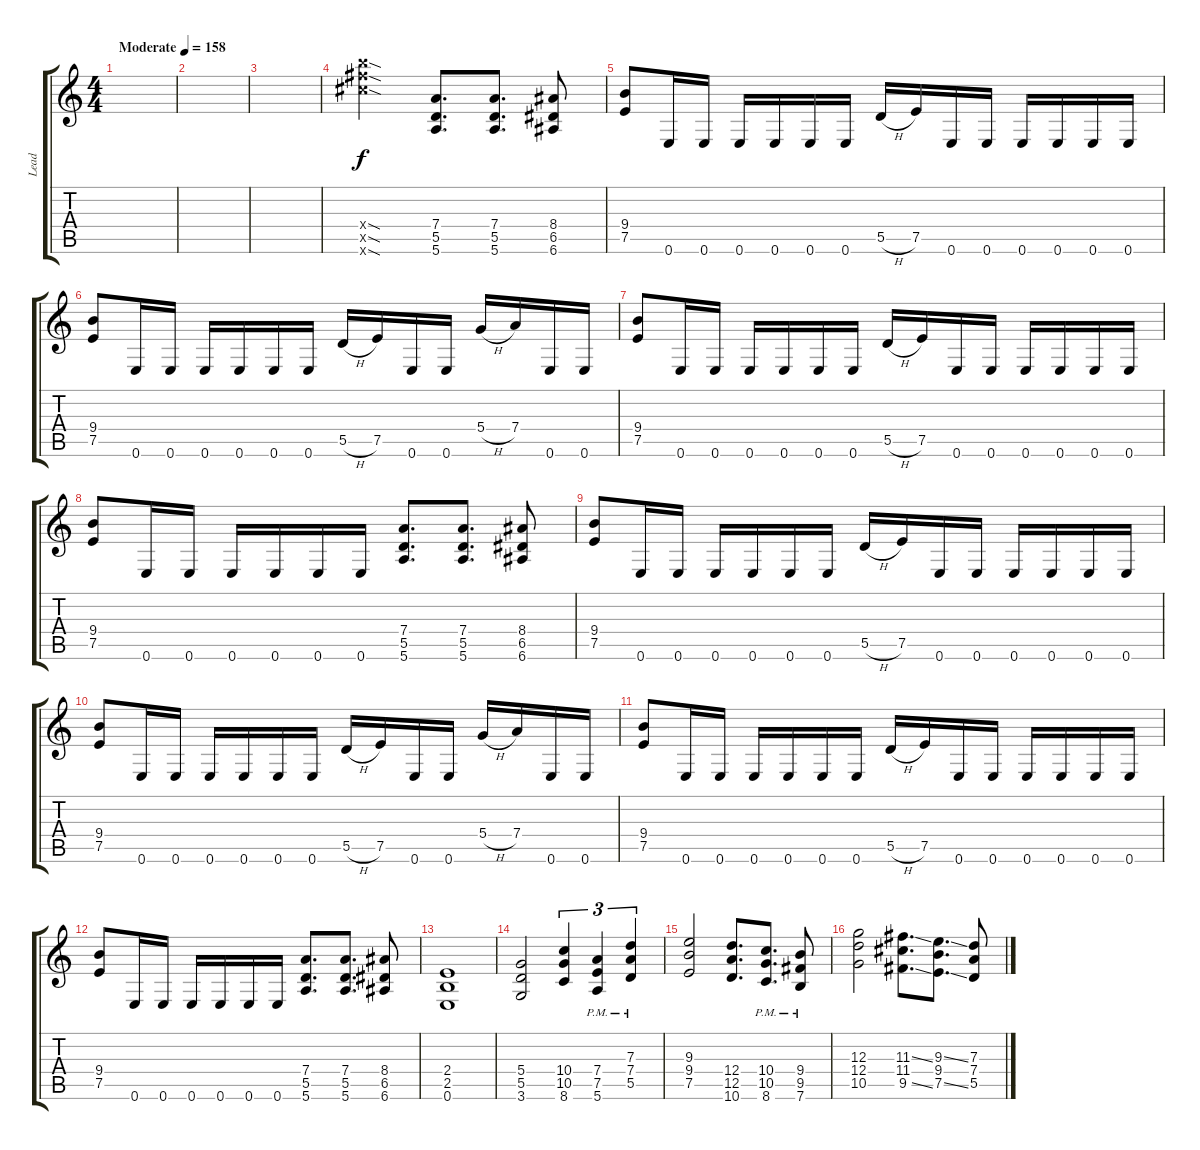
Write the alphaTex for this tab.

\track ("Lead" "Lead") {instrument overdrivenguitar}
\staff {score tabs}
\tuning (E4 B3 G3 D3 A2 E2) {hide}
\ts (4 4)
\tempo (158 "Moderate")
\clef g2
\ks c
|
|
|
(21.4{sod x} 21.5{sod x} 21.6{sod x}).2 (7.4 5.5 5.6).8{d} (7.4 5.5 5.6).8{d} (8.4 6.5 6.6).8 |
(9.4 7.5).8 0.6.16 0.6.16 0.6.16 0.6.16 0.6.16 0.6.16 5.5{h}.16 7.5.16 0.6.16 0.6.16 0.6.16 0.6.16 0.6.16 0.6.16 |
(9.4 7.5).8 0.6.16 0.6.16 0.6.16 0.6.16 0.6.16 0.6.16 5.5{h}.16 7.5.16 0.6.16 0.6.16 5.4{h}.16 7.4.16 0.6.16 0.6.16 |
(9.4 7.5).8 0.6.16 0.6.16 0.6.16 0.6.16 0.6.16 0.6.16 5.5{h}.16 7.5.16 0.6.16 0.6.16 0.6.16 0.6.16 0.6.16 0.6.16 |
(9.4 7.5).8 0.6.16 0.6.16 0.6.16 0.6.16 0.6.16 0.6.16 (7.4 5.5 5.6).8{d} (7.4 5.5 5.6).8{d} (8.4 6.5 6.6).8 |
(9.4 7.5).8 0.6.16 0.6.16 0.6.16 0.6.16 0.6.16 0.6.16 5.5{h}.16 7.5.16 0.6.16 0.6.16 0.6.16 0.6.16 0.6.16 0.6.16 |
(9.4 7.5).8 0.6.16 0.6.16 0.6.16 0.6.16 0.6.16 0.6.16 5.5{h}.16 7.5.16 0.6.16 0.6.16 5.4{h}.16 7.4.16 0.6.16 0.6.16 |
(9.4 7.5).8 0.6.16 0.6.16 0.6.16 0.6.16 0.6.16 0.6.16 5.5{h}.16 7.5.16 0.6.16 0.6.16 0.6.16 0.6.16 0.6.16 0.6.16 |
(9.4 7.5).8 0.6.16 0.6.16 0.6.16 0.6.16 0.6.16 0.6.16 (7.4 5.5 5.6).8{d} (7.4 5.5 5.6).8{d} (8.4 6.5 6.6).8 |
(2.4 2.5 0.6).1 |
(5.4 5.5 3.6).2 (10.4 10.5 8.6).4{tu (3 2)} (7.4{pm} 7.5{pm} 5.6{pm}).4{tu (3 2)} (7.3{pm} 7.4{pm} 5.5{pm}).4{tu (3 2)} |
(9.3 9.4 7.5).2 (12.4 12.5 10.6).8{d} (10.4{pm} 10.5 8.6{pm}).8{d} (9.4{pm} 9.5 7.6{pm}).8 |
(12.3 12.4 10.5).2 (11.3{ss} 11.4 9.5{ss}).8{d} (9.3{ss} 9.4 7.5{ss}).8{d} (7.3 7.4 5.5).8
